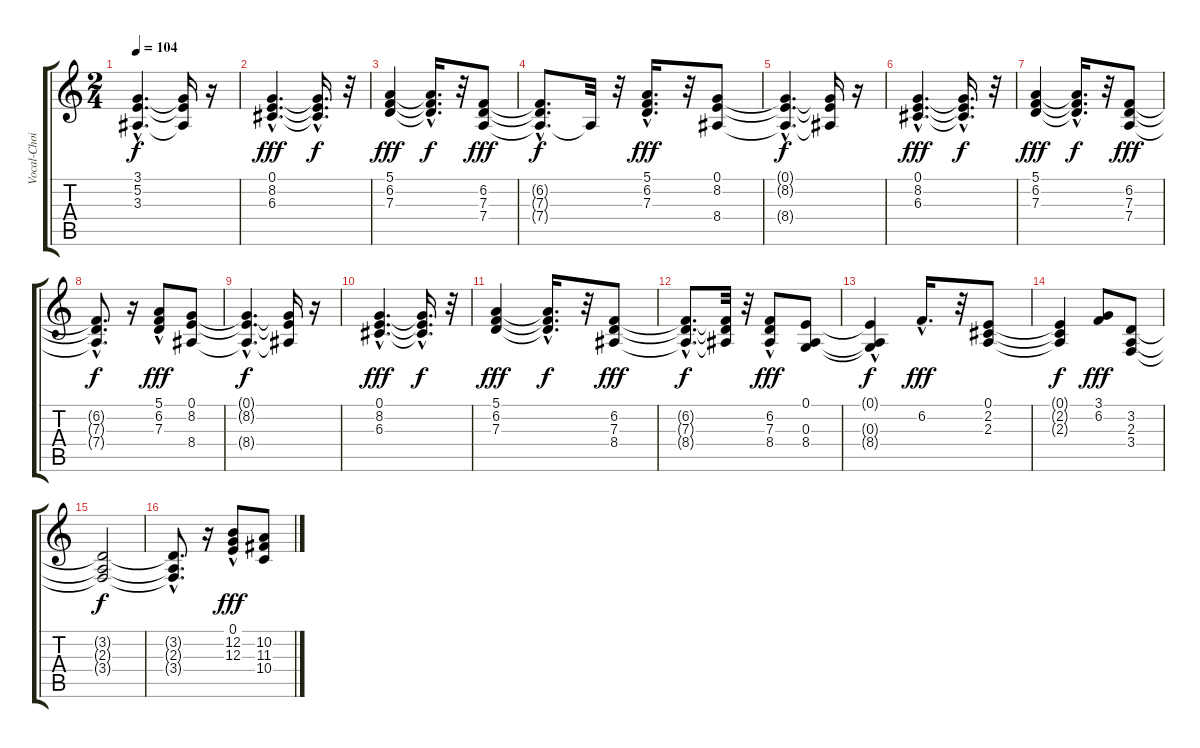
\track ("Vocal-Choir" "Vocal-Choi") {instrument pad4choir}
\staff {score tabs}
\tuning (E4 B3 G3 D3 A2 E2) {hide}
\ts (2 4)
\tempo 104
\clef g2
\ks c
(3.1{hac t} 5.2{hac t} 3.3{hac t}).4{d dy f} (3.1{t} 5.2{t} 3.3{t}).16 r.16 |
(0.1{hac} 8.2{hac} 6.3{hac}).4{d dy fff} (0.1{t} 8.2{t} 6.3{hac t}).16{d dy f} r.32 |
(5.1 6.2 7.3).4{dy fff} (5.1{t} 6.2{t} 7.3{hac t}).16{d dy f} r.32 (6.2 7.3 7.4).8{dy fff} |
(6.2{hac t} 7.3{t} 7.4{hac t}).8{d dy f} 7.4{t}.32 r.32 (5.1{hac} 6.2{hac} 7.3{hac}).16{d dy fff} r.32 (0.1 8.2 8.4).8 |
(0.1{hac t} 8.2{hac t} 8.4{hac t}).4{d dy f} (0.1{t} 8.2{t} 8.4{t}).16 r.16 |
(0.1{hac} 8.2{hac} 6.3{hac}).4{d dy fff} (0.1{t} 8.2{t} 6.3{hac t}).16{d dy f} r.32 |
(5.1 6.2 7.3).4{dy fff} (5.1{t} 6.2{t} 7.3{hac t}).16{d dy f} r.32 (6.2 7.3 7.4).8{dy fff} |
(6.2{hac t} 7.3{t} 7.4{hac t}).8{d dy f} r.16 (5.1{hac} 6.2{hac} 7.3).8{dy fff} (0.1 8.2 8.4).8 |
(0.1{hac t} 8.2{hac t} 8.4{hac t}).4{d dy f} (0.1{t} 8.2{t} 8.4{t}).16 r.16 |
(0.1{hac} 8.2{hac} 6.3{hac}).4{d dy fff} (0.1{t} 8.2{t} 6.3{hac t}).16{d dy f} r.32 |
(5.1 6.2 7.3).4{dy fff} (5.1{t} 6.2{hac t} 7.3{hac t}).16{d dy f} r.32 (6.2 7.3 8.4).8{dy fff} |
(6.2{hac t} 7.3{hac t} 8.4{hac t}).8{d dy f} (6.2{t} 7.3{t} 8.4{t}).32 r.32 (6.2 7.3{hac} 8.4).8{dy fff} (0.1 0.3 8.4).8 |
(0.1{hac t} 0.3{t} 8.4{t}).4{dy f} 6.2{hac}.16{d dy fff} r.32 (0.1 2.2 2.3).8 |
(0.1{t} 2.2{t} 2.3{t}).4{dy f} (3.1 6.2).8{dy fff} (3.2 2.3 3.4).8 |
(3.2{t} 2.3{t} 3.4{t}).2{dy f} |
(3.2{hac t} 2.3{hac t} 3.4{hac t}).8{d} r.16 (0.1 12.2 12.3{hac}).8{dy fff} (10.2 11.3 10.4).8
